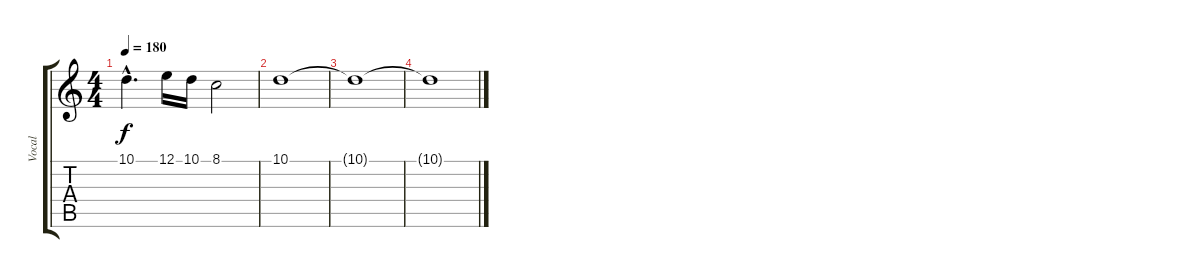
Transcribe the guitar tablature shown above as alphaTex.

\track ("Vocal" "Vocal") {instrument lead2sawtooth}
\staff {score tabs}
\tuning (E4 B3 G3 D3 A2 E2) {hide}
\ts (4 4)
\tempo 180
\clef g2
\ks c
10.1{hac}.4{d dy f} 12.1.16 10.1.16 8.1.2 |
10.1.1 |
10.1{t}.1 |
10.1{t}.1
